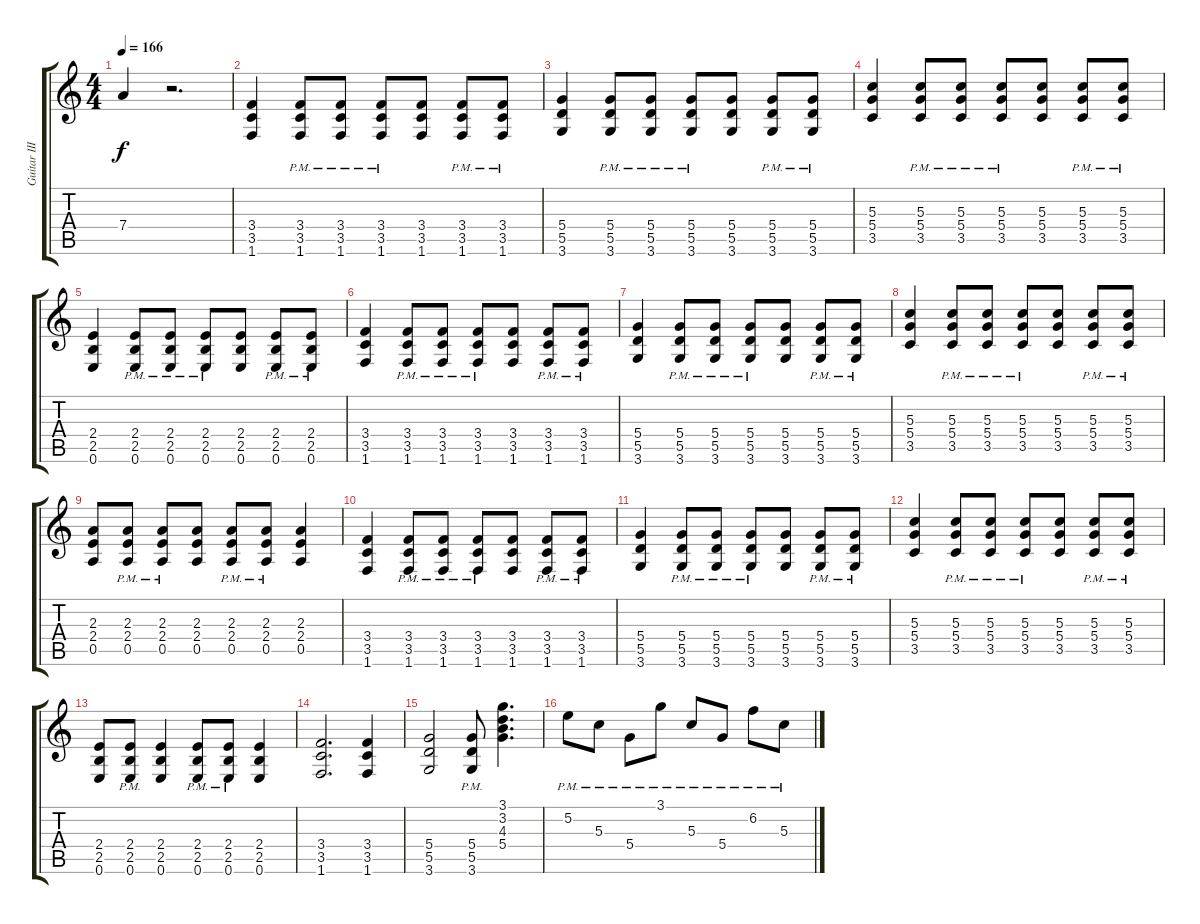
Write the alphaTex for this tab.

\track ("Guitar III" "Guitar III") {instrument electricguitarclean}
\staff {score tabs}
\tuning (E4 B3 G3 D3 A2 E2) {hide}
\ts (4 4)
\tempo 166
\clef g2
\ks c
7.4.4{dy f} r.2{d} |
(3.4 3.5 1.6).4 (3.4{pm} 3.5{pm} 1.6{pm}).8 (3.4{pm} 3.5{pm} 1.6{pm}).8 (3.4{pm} 3.5{pm} 1.6{pm}).8 (3.4 3.5 1.6).8 (3.4{pm} 3.5{pm} 1.6{pm}).8 (3.4{pm} 3.5{pm} 1.6{pm}).8 |
(5.4 5.5 3.6).4 (5.4{pm} 5.5{pm} 3.6{pm}).8 (5.4{pm} 5.5{pm} 3.6{pm}).8 (5.4{pm} 5.5{pm} 3.6{pm}).8 (5.4 5.5 3.6).8 (5.4{pm} 5.5{pm} 3.6{pm}).8 (5.4{pm} 5.5{pm} 3.6{pm}).8 |
(5.3 5.4 3.5).4 (5.3{pm} 5.4{pm} 3.5{pm}).8 (5.3{pm} 5.4{pm} 3.5{pm}).8 (5.3{pm} 5.4{pm} 3.5{pm}).8 (5.3 5.4 3.5).8 (5.3{pm} 5.4{pm} 3.5{pm}).8 (5.3{pm} 5.4{pm} 3.5{pm}).8 |
(2.4 2.5 0.6).4 (2.4{pm} 2.5{pm} 0.6{pm}).8 (2.4{pm} 2.5{pm} 0.6{pm}).8 (2.4{pm} 2.5{pm} 0.6{pm}).8 (2.4 2.5 0.6).8 (2.4{pm} 2.5{pm} 0.6{pm}).8 (2.4{pm} 2.5{pm} 0.6{pm}).8 |
(3.4 3.5 1.6).4 (3.4{pm} 3.5{pm} 1.6{pm}).8 (3.4{pm} 3.5{pm} 1.6{pm}).8 (3.4{pm} 3.5{pm} 1.6{pm}).8 (3.4 3.5 1.6).8 (3.4{pm} 3.5{pm} 1.6{pm}).8 (3.4{pm} 3.5{pm} 1.6{pm}).8 |
(5.4 5.5 3.6).4 (5.4{pm} 5.5{pm} 3.6{pm}).8 (5.4{pm} 5.5{pm} 3.6{pm}).8 (5.4{pm} 5.5{pm} 3.6{pm}).8 (5.4 5.5 3.6).8 (5.4{pm} 5.5{pm} 3.6{pm}).8 (5.4{pm} 5.5{pm} 3.6{pm}).8 |
(5.3 5.4 3.5).4 (5.3{pm} 5.4{pm} 3.5{pm}).8 (5.3{pm} 5.4{pm} 3.5{pm}).8 (5.3{pm} 5.4{pm} 3.5{pm}).8 (5.3 5.4 3.5).8 (5.3{pm} 5.4{pm} 3.5{pm}).8 (5.3{pm} 5.4{pm} 3.5{pm}).8 |
(2.3 2.4 0.5).8 (2.3{pm} 2.4{pm} 0.5{pm}).8 (2.3{pm} 2.4{pm} 0.5{pm}).8 (2.3 2.4 0.5).8 (2.3{pm} 2.4{pm} 0.5{pm}).8 (2.3{pm} 2.4{pm} 0.5{pm}).8 (2.3 2.4 0.5).4 |
(3.4 3.5 1.6).4 (3.4{pm} 3.5{pm} 1.6{pm}).8 (3.4{pm} 3.5{pm} 1.6{pm}).8 (3.4{pm} 3.5{pm} 1.6{pm}).8 (3.4 3.5 1.6).8 (3.4{pm} 3.5{pm} 1.6{pm}).8 (3.4{pm} 3.5{pm} 1.6{pm}).8 |
(5.4 5.5 3.6).4 (5.4{pm} 5.5{pm} 3.6{pm}).8 (5.4{pm} 5.5{pm} 3.6{pm}).8 (5.4{pm} 5.5{pm} 3.6{pm}).8 (5.4 5.5 3.6).8 (5.4{pm} 5.5{pm} 3.6{pm}).8 (5.4{pm} 5.5{pm} 3.6{pm}).8 |
(5.3 5.4 3.5).4 (5.3{pm} 5.4{pm} 3.5{pm}).8 (5.3{pm} 5.4{pm} 3.5{pm}).8 (5.3{pm} 5.4{pm} 3.5{pm}).8 (5.3 5.4 3.5).8 (5.3{pm} 5.4{pm} 3.5{pm}).8 (5.3{pm} 5.4{pm} 3.5{pm}).8 |
(2.4 2.5 0.6).8 (2.4{pm} 2.5{pm} 0.6{pm}).8 (2.4 2.5 0.6).4 (2.4{pm} 2.5{pm} 0.6{pm}).8 (2.4{pm} 2.5{pm} 0.6{pm}).8 (2.4 2.5 0.6).4 |
(3.4 3.5 1.6).2{d} (3.4 3.5 1.6).4 |
(5.4 5.5 3.6).2 (5.4{pm} 5.5{pm} 3.6{pm}).8 (3.1 3.2 4.3 5.4).4{d} |
5.2{pm}.8 5.3{pm}.8 5.4{pm}.8 3.1{pm}.8 5.3{pm}.8 5.4{pm}.8 6.2{pm}.8 5.3{pm}.8
